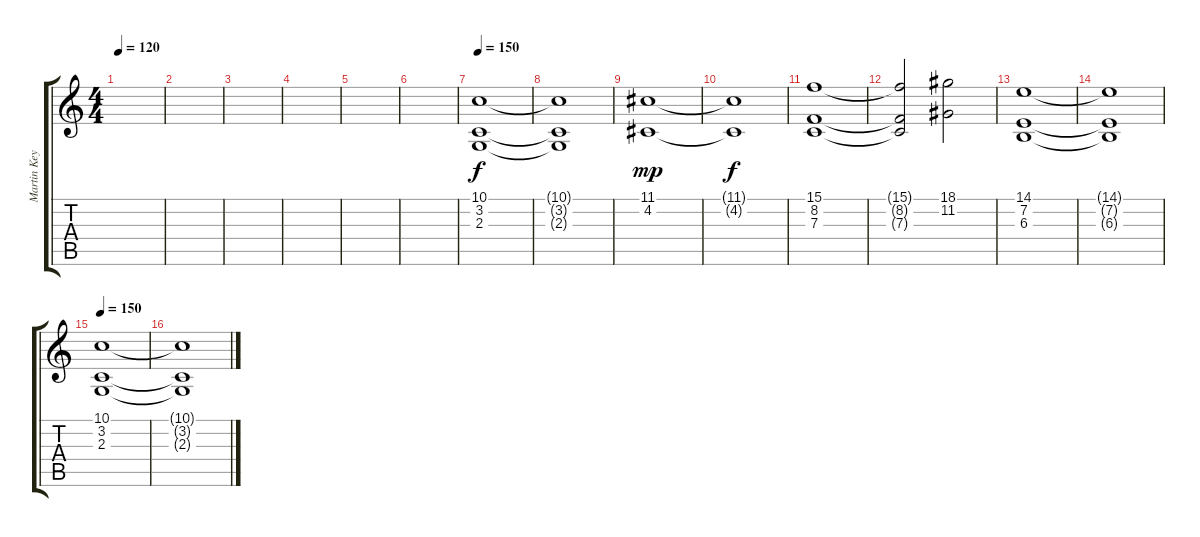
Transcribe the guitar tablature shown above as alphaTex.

\track ("Martin Keyboard2" "Martin Key") {instrument stringensemble1}
\staff {score tabs}
\tuning (D4 A3 F3 C3 G2 D2) {hide}
\ts (4 4)
\tempo 120
\clef g2
\ks c
|
|
|
|
|
|
\tempo 150
(10.1 3.2 2.3).1{dy f} |
(10.1{t} 3.2{t} 2.3{t}).1 |
(11.1 4.2).1{dy mp} |
(11.1{t} 4.2{t}).1{dy f} |
(15.1 8.2 7.3).1 |
(15.1{t} 8.2{t} 7.3{t}).2 (18.1 11.2).2 |
(14.1 7.2 6.3).1 |
(14.1{t} 7.2{t} 6.3{t}).1 |
\tempo 150
(10.1 3.2 2.3).1 |
(10.1{t} 3.2{t} 2.3{t}).1
